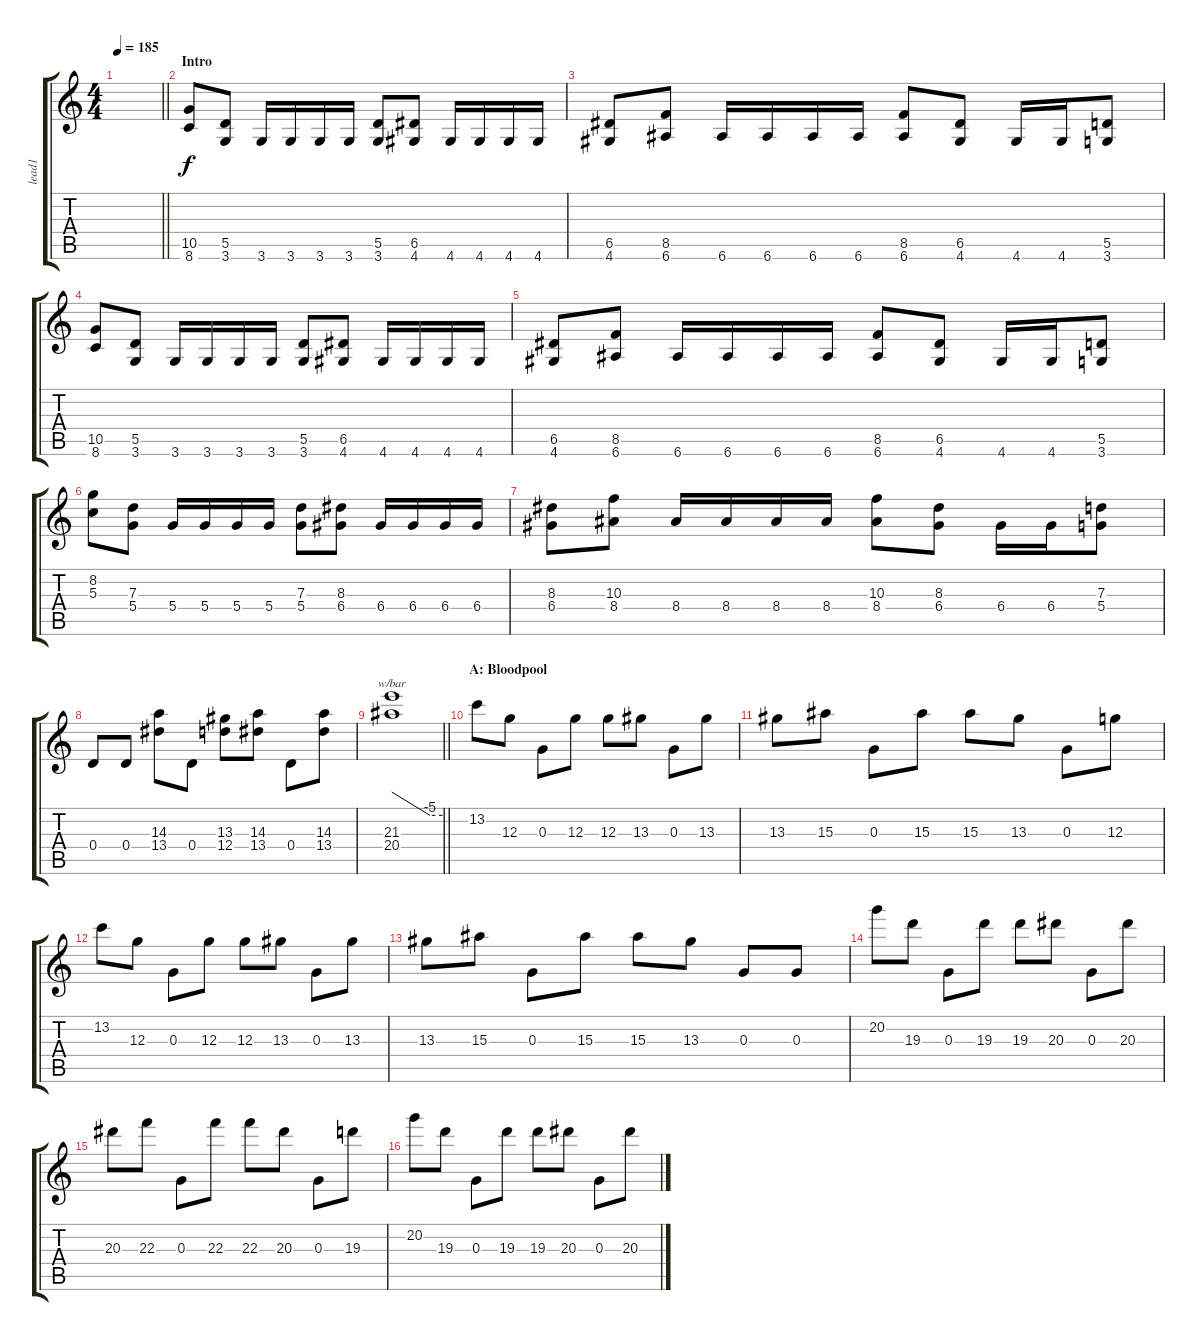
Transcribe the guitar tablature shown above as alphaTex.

\track ("lead1" "lead1") {instrument distortionguitar}
\staff {score tabs}
\tuning (E4 B3 G3 D3 A2 E2) {hide}
\ts (4 4)
\tempo 185
\clef g2
\barLineRight lightlight
\ks c
|
\section ("" "Intro")
(10.5 8.6).8 (5.5 3.6).8 3.6.16 3.6.16 3.6.16 3.6.16 (5.5 3.6).8 (6.5 4.6).8 4.6.16 4.6.16 4.6.16 4.6.16 |
(6.5 4.6).8 (8.5 6.6).8 6.6.16 6.6.16 6.6.16 6.6.16 (8.5 6.6).8 (6.5 4.6).8 4.6.16 4.6.16 (5.5 3.6).8 |
(10.5 8.6).8 (5.5 3.6).8 3.6.16 3.6.16 3.6.16 3.6.16 (5.5 3.6).8 (6.5 4.6).8 4.6.16 4.6.16 4.6.16 4.6.16 |
(6.5 4.6).8 (8.5 6.6).8 6.6.16 6.6.16 6.6.16 6.6.16 (8.5 6.6).8 (6.5 4.6).8 4.6.16 4.6.16 (5.5 3.6).8 |
(8.2 5.3).8 (7.3 5.4).8 5.4.16 5.4.16 5.4.16 5.4.16 (7.3 5.4).8 (8.3 6.4).8 6.4.16 6.4.16 6.4.16 6.4.16 |
(8.3 6.4).8 (10.3 8.4).8 8.4.16 8.4.16 8.4.16 8.4.16 (10.3 8.4).8 (8.3 6.4).8 6.4.16 6.4.16 (7.3 5.4).8 |
0.4.8 0.4.8 (14.3 13.4).8 0.4.8 (13.3 12.4).8 (14.3 13.4).8 0.4.8 (14.3 13.4).8 |
\barLineRight lightlight
(21.3 20.4).1{tbe (custom default 0 0 45 -20 60 -20)} |
\section ("" "A: Bloodpool")
13.2.8 12.3.8 0.3.8 12.3.8 12.3.8 13.3.8 0.3.8 13.3.8 |
13.3.8 15.3.8 0.3.8 15.3.8 15.3.8 13.3.8 0.3.8 12.3.8 |
13.2.8 12.3.8 0.3.8 12.3.8 12.3.8 13.3.8 0.3.8 13.3.8 |
13.3.8 15.3.8 0.3.8 15.3.8 15.3.8 13.3.8 0.3.8 0.3.8 |
20.2.8 19.3.8 0.3.8 19.3.8 19.3.8 20.3.8 0.3.8 20.3.8 |
20.3.8 22.3.8 0.3.8 22.3.8 22.3.8 20.3.8 0.3.8 19.3.8 |
20.2.8 19.3.8 0.3.8 19.3.8 19.3.8 20.3.8 0.3.8 20.3.8
